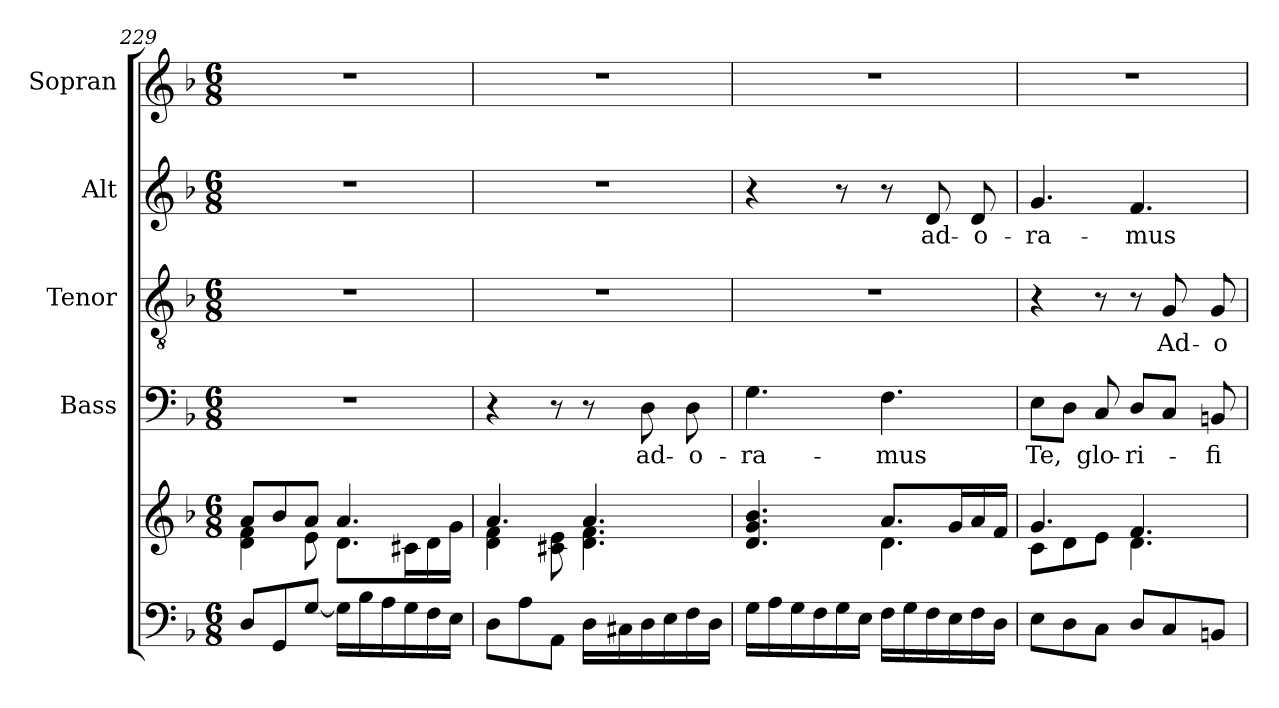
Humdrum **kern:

**kern	**kern	**kern	**text	**kern	**text	**kern	**text	**kern
*part5	*part5	*part4	*part4	*part3	*part3	*part2	*part2	*part1
*staff6	*staff5	*staff4	*staff4	*staff3	*staff3	*staff2	*staff2	*staff1
*	*	*I"Bass	*	*I"Tenor	*	*I"Alt	*	*I"Sopran
*	*	*I'B.	*	*I'T.	*	*I'A.	*	*I'S.
!!LO:LB:g=z
*clefF4	*clefG2	*clefF4	*	*clefGv2	*	*clefG2	*	*clefG2
*k[b-]	*k[b-]	*k[b-]	*	*k[b-]	*	*k[b-]	*	*k[b-]
*F:	*F:	*F:	*	*F:	*	*F:	*	*F:
*M6/8	*M6/8	*M6/8	*	*M6/8	*	*M6/8	*	*M6/8
=229	=229	=229	=229	=229	=229	=229	=229	=229
*	*^	*	*	*	*	*	*	*
8D/L	8a/L	4d\ 4f\	2.r	.	2.r	.	2.r	.	2.r
8GG/	8b-/	.	.	.	.	.	.	.	.
[8G/J	8a/J	8e\	.	.	.	.	.	.	.
16G\LL]	4.a/	8.d\L	.	.	.	.	.	.	.
16B-\	.	.	.	.	.	.	.	.	.
16A\	.	.	.	.	.	.	.	.	.
16G\	.	16c#X\L	.	.	.	.	.	.	.
16F\	.	16d\	.	.	.	.	.	.	.
16E\JJ	.	16g\JJ	.	.	.	.	.	.	.
=230	=230	=230	=230	=230	=230	=230	=230	=230	=230
8D\L	4.a/	4d\ 4f\	4r	.	2.r	.	2.r	.	2.r
8A\	.	.	.	.	.	.	.	.	.
8AA\J	.	8c#X\ 8e\	8r	.	.	.	.	.	.
16D\LL	4.a/	4.d\ 4.f\	8r	.	.	.	.	.	.
16C#X\	.	.	.	.	.	.	.	.	.
!	!	!	!	!LO:LY:b	!	!	!	!	!
16D\	.	.	8D\	ad-	.	.	.	.	.
16E\	.	.	.	.	.	.	.	.	.
!	!	!	!	!LO:LY:b	!	!	!	!	!
16F\	.	.	8D\	-o-	.	.	.	.	.
16D\JJ	.	.	.	.	.	.	.	.	.
=231	=231	=231	=231	=231	=231	=231	=231	=231	=231
!	!	!	!	!LO:LY:b	!	!	!	!	!
16G\LL	4.d/ 4.g/ 4.b-/	4.ryy	4.G\	-ra-	2.r	.	4r	.	2.r
16A\	.	.	.	.	.	.	.	.	.
16G\	.	.	.	.	.	.	.	.	.
16F\	.	.	.	.	.	.	.	.	.
16G\	.	.	.	.	.	.	8r	.	.
16E\JJ	.	.	.	.	.	.	.	.	.
!	!	!	!	!LO:LY:b	!	!	!	!	!
16F\LL	8.a/L	4.d\	4.F\	-mus	.	.	8r	.	.
16G\	.	.	.	.	.	.	.	.	.
!	!	!	!	!	!	!	!	!LO:LY:b	!
16F\	.	.	.	.	.	.	8d/	ad-	.
16E\	16g/L	.	.	.	.	.	.	.	.
!	!	!	!	!	!	!	!	!LO:LY:b	!
16F\	16a/	.	.	.	.	.	8d/	-o-	.
16D\JJ	16f/JJ	.	.	.	.	.	.	.	.
=232	=232	=232	=232	=232	=232	=232	=232	=232	=232
!	!	!	!	!LO:LY:b	!	!	!	!LO:LY:b	!
8E\L	4.g/	8c\L	8E\L	Te,	4r	.	4.g/	-ra-	2.r
8D\	.	8d\	8D\J	.	.	.	.	.	.
!	!	!	!	!LO:LY:b	!	!	!	!	!
8C\J	.	8e\J	8C/	glo-	8r	.	.	.	.
!	!	!	!	!LO:LY:b	!	!	!	!LO:LY:b	!
8D/L	4.f/	4.d\	8D/L	-ri-	8r	.	4.f/	-mus	.
!	!	!	!	!	!	!LO:LY:b	!	!	!
8C/	.	.	8C/J	.	8G/	Ad-	.	.	.
!	!	!	!	!LO:LY:b	!	!LO:LY:b	!	!	!
8BBn/J	.	.	8BBn/	-fi-	8G/	-o-	.	.	.
*	*v	*v	*	*	*	*	*	*	*
=	=	=	=	=	=	=	=	=
*-	*-	*-	*-	*-	*-	*-	*-	*-
